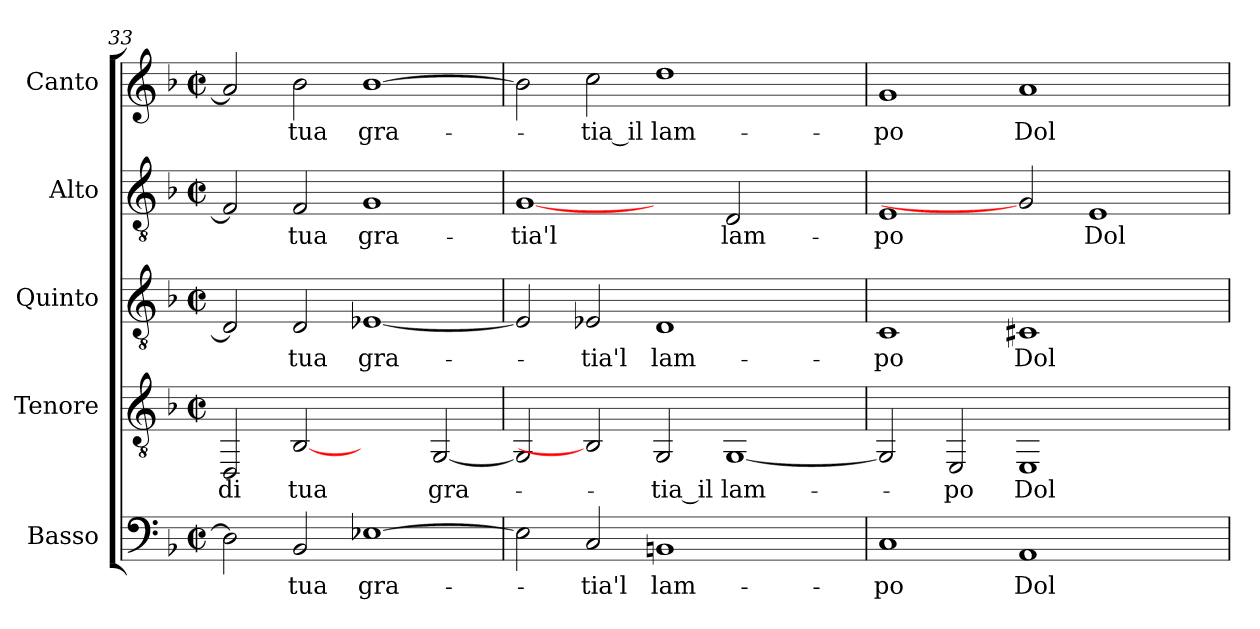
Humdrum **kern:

**kern	**text	**kern	**text	**kern	**text	**kern	**text	**kern	**text
*part5	*part5	*part4	*part4	*part3	*part3	*part2	*part2	*part1	*part1
*staff5	*staff5	*staff4	*staff4	*staff3	*staff3	*staff2	*staff2	*staff1	*staff1
*I"Basso	*	*I"Tenore	*	*I"Quinto	*	*I"Alto	*	*I"Canto	*
*I'B	*	*I'T	*	*I'Q	*	*I'A	*	*I'C	*
*clefF4	*	*clefGv2	*	*clefGv2	*	*clefGv2	*	*clefG2	*
*k[b-]	*	*k[b-]	*	*k[b-]	*	*k[b-]	*	*k[b-]	*
*F:	*	*F:	*	*F:	*	*F:	*	*F:	*
*M2/2	*	*M2/2	*	*M2/2	*	*M2/2	*	*M2/2	*
*met(c|)	*	*met(c|)	*	*met(c|)	*	*met(c|)	*	*met(c|)	*
=33	=33	=33	=33	=33	=33	=33	=33	=33	=33
!	!	!	!LO:LY:b:color=#000000	!	!	!	!	!	!
2Di\]	.	2DDi/	di	2Di/]	.	2Fi/]	.	2ai/]	.
!	!LO:LY:b:color=#000000	!	!	!	!	!	!	!	!
!	!	!	!LO:LY:b:color=#000000	!	!	!	!	!	!
!	!	!	!	!	!LO:LY:b:color=#000000	!	!	!	!
!	!	!	!	!	!	!	!LO:LY:b:color=#000000	!	!
!	!	!	!	!	!	!	!	!	!LO:LY:b:color=#000000
2BB-i/	tua	[2BB-i	tua	2Di/	tua	2Fi/	tua	2b-i\	tua
!	!LO:LY:b:color=#000000	!	!	!	!	!	!	!	!
!	!	!	!	!	!LO:LY:b:color=#000000	!	!	!	!
!	!	!	!	!	!	!	!LO:LY:b:color=#000000	!	!
!	!	!	!	!	!	!	!	!	!LO:LY:b:color=#000000
[>1E-Xi	gra-	2ryy	.	[<1E-Xi	gra-	1Gi	gra-	[>1b-i	gra-
!	!	!	!LO:LY:b:color=#000000	!	!	!	!	!	!
.	.	[<2GGi/	gra-	.	.	.	.	.	.
=34	=34	=34	=34	=34	=34	=34	=34	=34	=34
!	!	!	!	!	!	!	!LO:LY:b:color=#000000	!	!
2E-i\]	.	2GGi/]	.	2E-i/]	.	[1Gi	-tia'l	2b-i\]	.
!	!LO:LY:b:color=#000000	!	!	!	!	!	!	!	!
!	!	!	!	!	!LO:LY:b:color=#000000	!	!	!	!
!	!	!	!	!	!	!	!	!	!LO:LY:b:color=#000000
2Ci/	-tia'l	2BB-i]	.	2E-Xi/	-tia'l	.	.	2cci\	-tia_il
!	!LO:LY:b:color=#000000	!	!	!	!	!	!	!	!
!	!	!	!LO:LY:b:color=#000000	!	!	!	!	!	!
!	!	!	!	!	!LO:LY:b:color=#000000	!	!	!	!
!	!	!	!	!	!	!	!	!	!LO:LY:b:color=#000000
1BBni	lam-	2GGi/	-tia_il	1Di	lam-	2ryy	.	1ddi	lam-
!	!	!	!LO:LY:b:color=#000000	!	!	!	!	!	!
!	!	!	!	!	!	!	!LO:LY:b:color=#000000	!	!
.	.	[<1GGi	lam-	.	.	2Di/	lam-	.	.
2ryy	.	.	.	2ryy	.	2ryy	.	2ryy	.
=35	=35	=35	=35	=35	=35	=35	=35	=35	=35
!	!LO:LY:b:color=#000000	!	!	!	!	!	!	!	!
!	!	!	!	!	!LO:LY:b:color=#000000	!	!	!	!
!	!	!	!	!	!	!	!LO:LY:b:color=#000000	!	!
!	!	!	!	!	!	!	!	!	!LO:LY:b:color=#000000
1Ci	-po	2GGi/]	.	1Ci	-po	1Ei	-po	1gi	-po
!	!	!	!LO:LY:b:color=#000000	!	!	!	!	!	!
.	.	2EEi/	-po	.	.	.	.	.	.
!	!LO:LY:b:color=#000000	!	!	!	!	!	!	!	!
!	!	!	!LO:LY:b:color=#000000	!	!	!	!	!	!
!	!	!	!	!	!LO:LY:b:color=#000000	!	!	!	!
!	!	!	!	!	!	!	!	!	!LO:LY:b:color=#000000
1AAi	Dol-	1EEi	Dol-	1C#Xi	Dol-	2Gi]	.	1ai	Dol-
!	!	!	!	!	!	!	!LO:LY:b:color=#000000	!	!
.	.	.	.	.	.	1Ei	Dol-	.	.
2ryy	.	2ryy	.	2ryy	.	.	.	2ryy	.
=	=	=	=	=	=	=	=	=	=
*-	*-	*-	*-	*-	*-	*-	*-	*-	*-
